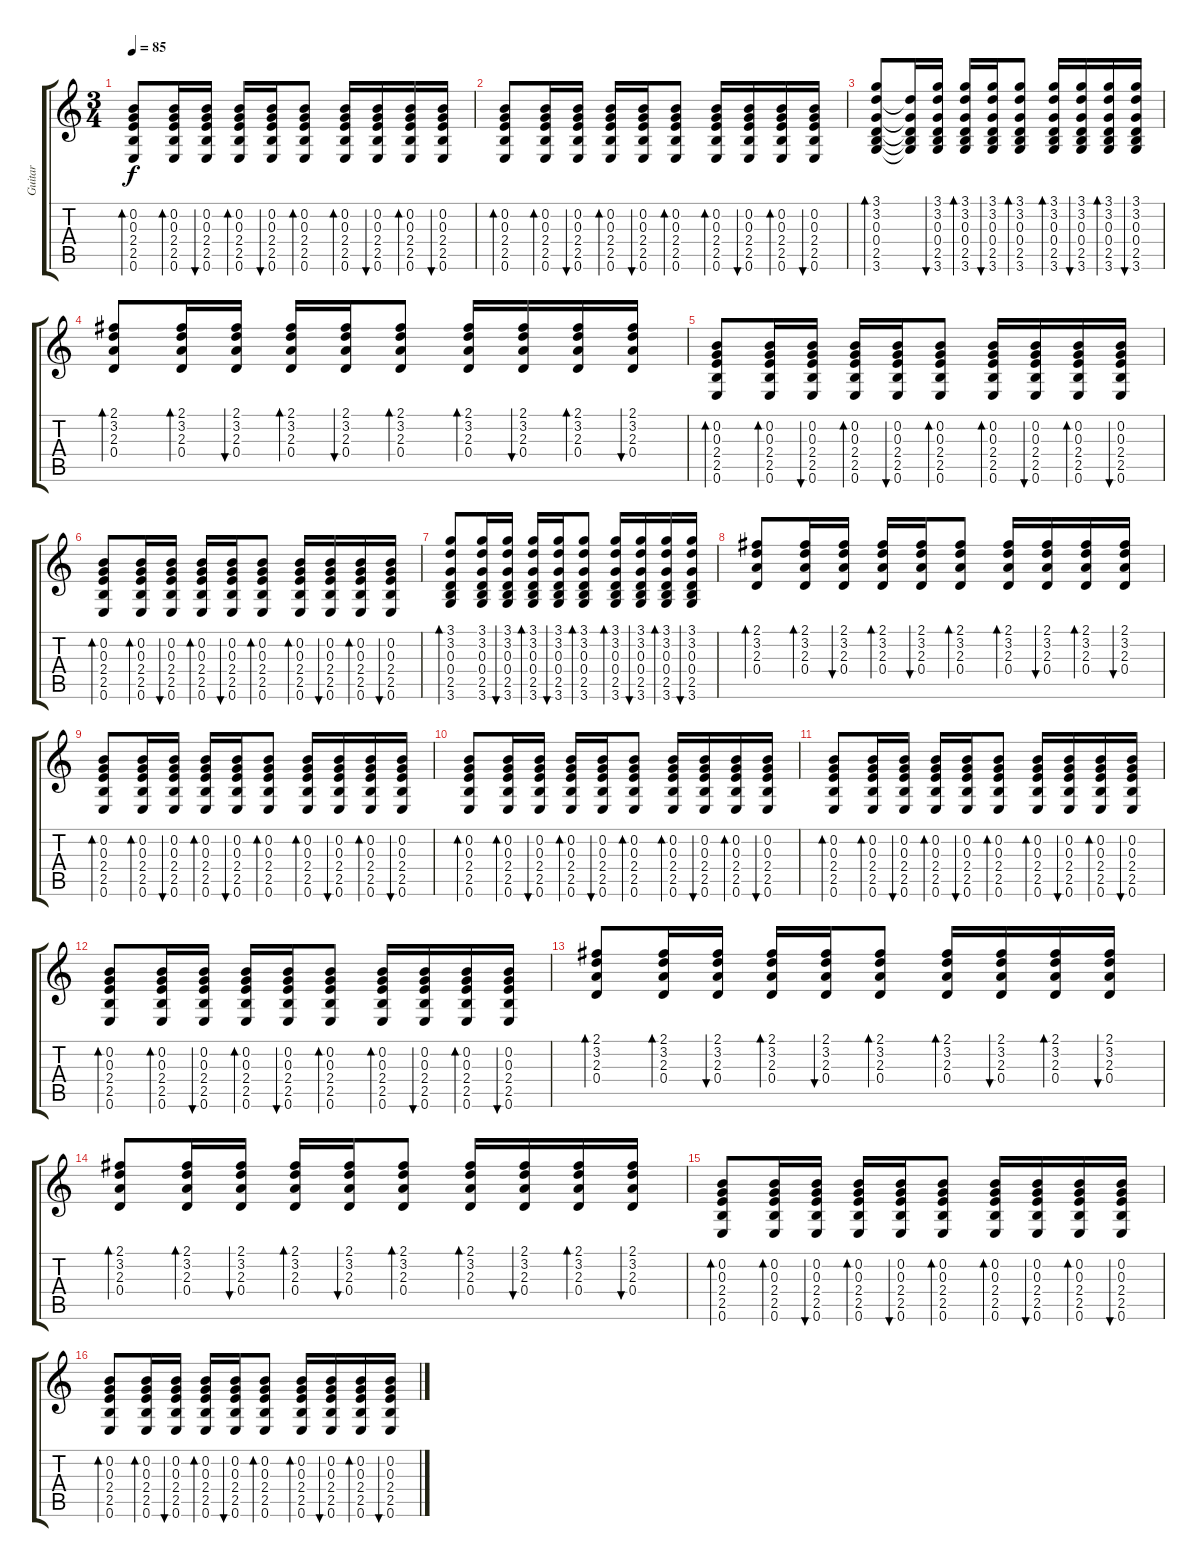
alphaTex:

\track ("Guitar" "Guitar") {instrument acousticguitarsteel}
\staff {score tabs}
\tuning (E4 B3 G3 D3 A2 E2) {hide}
\ts (3 4)
\tempo 85
\clef g2
\ks c
(0.2 0.3 2.4 2.5 0.6).8{bd 30 dy f} (0.2 0.3 2.4 2.5 0.6).16{bd 30} (0.2 0.3 2.4 2.5 0.6).16{bu 30} (0.2 0.3 2.4 2.5 0.6).16{bd 30} (0.2 0.3 2.4 2.5 0.6).16{bu 30} (0.2 0.3 2.4 2.5 0.6).8{bd 30} (0.2 0.3 2.4 2.5 0.6).16{bd 30} (0.2 0.3 2.4 2.5 0.6).16{bu 30} (0.2 0.3 2.4 2.5 0.6).16{bd 30} (0.2 0.3 2.4 2.5 0.6).16{bu 30} |
(0.2 0.3 2.4 2.5 0.6).8{bd 30} (0.2 0.3 2.4 2.5 0.6).16{bd 30} (0.2 0.3 2.4 2.5 0.6).16{bu 30} (0.2 0.3 2.4 2.5 0.6).16{bd 30} (0.2 0.3 2.4 2.5 0.6).16{bu 30} (0.2 0.3 2.4 2.5 0.6).8{bd 30} (0.2 0.3 2.4 2.5 0.6).16{bd 30} (0.2 0.3 2.4 2.5 0.6).16{bu 30} (0.2 0.3 2.4 2.5 0.6).16{bd 30} (0.2 0.3 2.4 2.5 0.6).16{bu 30} |
(3.1 3.2 0.3 0.4 2.5 3.6).8{bd 30} (3.2{t} 0.3{t} 0.4{t} 2.5{t} 3.6{t}).16 (3.1 3.2 0.3 0.4 2.5 3.6).16{bu 30} (3.1 3.2 0.3 0.4 2.5 3.6).16{bd 30} (3.1 3.2 0.3 0.4 2.5 3.6).16{bu 30} (3.1 3.2 0.3 0.4 2.5 3.6).8{bd 30} (3.1 3.2 0.3 0.4 2.5 3.6).16{bd 30} (3.1 3.2 0.3 0.4 2.5 3.6).16{bu 30} (3.1 3.2 0.3 0.4 2.5 3.6).16{bd 30} (3.1 3.2 0.3 0.4 2.5 3.6).16{bu 30} |
(2.1 3.2 2.3 0.4).8{bd 30} (2.1 3.2 2.3 0.4).16{bd 30} (2.1 3.2 2.3 0.4).16{bu 30} (2.1 3.2 2.3 0.4).16{bd 30} (2.1 3.2 2.3 0.4).16{bu 30} (2.1 3.2 2.3 0.4).8{bd 30} (2.1 3.2 2.3 0.4).16{bd 30} (2.1 3.2 2.3 0.4).16{bu 30} (2.1 3.2 2.3 0.4).16{bd 30} (2.1 3.2 2.3 0.4).16{bu 30} |
(0.2 0.3 2.4 2.5 0.6).8{bd 30} (0.2 0.3 2.4 2.5 0.6).16{bd 30} (0.2 0.3 2.4 2.5 0.6).16{bu 30} (0.2 0.3 2.4 2.5 0.6).16{bd 30} (0.2 0.3 2.4 2.5 0.6).16{bu 30} (0.2 0.3 2.4 2.5 0.6).8{bd 30} (0.2 0.3 2.4 2.5 0.6).16{bd 30} (0.2 0.3 2.4 2.5 0.6).16{bu 30} (0.2 0.3 2.4 2.5 0.6).16{bd 30} (0.2 0.3 2.4 2.5 0.6).16{bu 30} |
(0.2 0.3 2.4 2.5 0.6).8{bd 30} (0.2 0.3 2.4 2.5 0.6).16{bd 30} (0.2 0.3 2.4 2.5 0.6).16{bu 30} (0.2 0.3 2.4 2.5 0.6).16{bd 30} (0.2 0.3 2.4 2.5 0.6).16{bu 30} (0.2 0.3 2.4 2.5 0.6).8{bd 30} (0.2 0.3 2.4 2.5 0.6).16{bd 30} (0.2 0.3 2.4 2.5 0.6).16{bu 30} (0.2 0.3 2.4 2.5 0.6).16{bd 30} (0.2 0.3 2.4 2.5 0.6).16{bu 30} |
(3.1 3.2 0.3 0.4 2.5 3.6).8{bd 30} (3.1 3.2 0.3 0.4 2.5 3.6).16 (3.1 3.2 0.3 0.4 2.5 3.6).16{bu 30} (3.1 3.2 0.3 0.4 2.5 3.6).16{bd 30} (3.1 3.2 0.3 0.4 2.5 3.6).16{bu 30} (3.1 3.2 0.3 0.4 2.5 3.6).8{bd 30} (3.1 3.2 0.3 0.4 2.5 3.6).16{bd 30} (3.1 3.2 0.3 0.4 2.5 3.6).16{bu 30} (3.1 3.2 0.3 0.4 2.5 3.6).16{bd 30} (3.1 3.2 0.3 0.4 2.5 3.6).16{bu 30} |
(2.1 3.2 2.3 0.4).8{bd 30} (2.1 3.2 2.3 0.4).16{bd 30} (2.1 3.2 2.3 0.4).16{bu 30} (2.1 3.2 2.3 0.4).16{bd 30} (2.1 3.2 2.3 0.4).16{bu 30} (2.1 3.2 2.3 0.4).8{bd 30} (2.1 3.2 2.3 0.4).16{bd 30} (2.1 3.2 2.3 0.4).16{bu 30} (2.1 3.2 2.3 0.4).16{bd 30} (2.1 3.2 2.3 0.4).16{bu 30} |
(0.2 0.3 2.4 2.5 0.6).8{bd 30} (0.2 0.3 2.4 2.5 0.6).16{bd 30} (0.2 0.3 2.4 2.5 0.6).16{bu 30} (0.2 0.3 2.4 2.5 0.6).16{bd 30} (0.2 0.3 2.4 2.5 0.6).16{bu 30} (0.2 0.3 2.4 2.5 0.6).8{bd 30} (0.2 0.3 2.4 2.5 0.6).16{bd 30} (0.2 0.3 2.4 2.5 0.6).16{bu 30} (0.2 0.3 2.4 2.5 0.6).16{bd 30} (0.2 0.3 2.4 2.5 0.6).16{bu 30} |
(0.2 0.3 2.4 2.5 0.6).8{bd 30} (0.2 0.3 2.4 2.5 0.6).16{bd 30} (0.2 0.3 2.4 2.5 0.6).16{bu 30} (0.2 0.3 2.4 2.5 0.6).16{bd 30} (0.2 0.3 2.4 2.5 0.6).16{bu 30} (0.2 0.3 2.4 2.5 0.6).8{bd 30} (0.2 0.3 2.4 2.5 0.6).16{bd 30} (0.2 0.3 2.4 2.5 0.6).16{bu 30} (0.2 0.3 2.4 2.5 0.6).16{bd 30} (0.2 0.3 2.4 2.5 0.6).16{bu 30} |
(0.2 0.3 2.4 2.5 0.6).8{bd 30 volume 11} (0.2 0.3 2.4 2.5 0.6).16{bd 30} (0.2 0.3 2.4 2.5 0.6).16{bu 30} (0.2 0.3 2.4 2.5 0.6).16{bd 30} (0.2 0.3 2.4 2.5 0.6).16{bu 30} (0.2 0.3 2.4 2.5 0.6).8{bd 30} (0.2 0.3 2.4 2.5 0.6).16{bd 30} (0.2 0.3 2.4 2.5 0.6).16{bu 30} (0.2 0.3 2.4 2.5 0.6).16{bd 30} (0.2 0.3 2.4 2.5 0.6).16{bu 30} |
(0.2 0.3 2.4 2.5 0.6).8{bd 30} (0.2 0.3 2.4 2.5 0.6).16{bd 30} (0.2 0.3 2.4 2.5 0.6).16{bu 30} (0.2 0.3 2.4 2.5 0.6).16{bd 30} (0.2 0.3 2.4 2.5 0.6).16{bu 30} (0.2 0.3 2.4 2.5 0.6).8{bd 30} (0.2 0.3 2.4 2.5 0.6).16{bd 30} (0.2 0.3 2.4 2.5 0.6).16{bu 30} (0.2 0.3 2.4 2.5 0.6).16{bd 30} (0.2 0.3 2.4 2.5 0.6).16{bu 30} |
(2.1 3.2 2.3 0.4).8{bd 30} (2.1 3.2 2.3 0.4).16{bd 30} (2.1 3.2 2.3 0.4).16{bu 30} (2.1 3.2 2.3 0.4).16{bd 30} (2.1 3.2 2.3 0.4).16{bu 30} (2.1 3.2 2.3 0.4).8{bd 30} (2.1 3.2 2.3 0.4).16{bd 30} (2.1 3.2 2.3 0.4).16{bu 30} (2.1 3.2 2.3 0.4).16{bd 30} (2.1 3.2 2.3 0.4).16{bu 30} |
(2.1 3.2 2.3 0.4).8{bd 30} (2.1 3.2 2.3 0.4).16{bd 30} (2.1 3.2 2.3 0.4).16{bu 30} (2.1 3.2 2.3 0.4).16{bd 30} (2.1 3.2 2.3 0.4).16{bu 30} (2.1 3.2 2.3 0.4).8{bd 30} (2.1 3.2 2.3 0.4).16{bd 30} (2.1 3.2 2.3 0.4).16{bu 30} (2.1 3.2 2.3 0.4).16{bd 30} (2.1 3.2 2.3 0.4).16{bu 30} |
(0.2 0.3 2.4 2.5 0.6).8{bd 30} (0.2 0.3 2.4 2.5 0.6).16{bd 30} (0.2 0.3 2.4 2.5 0.6).16{bu 30} (0.2 0.3 2.4 2.5 0.6).16{bd 30} (0.2 0.3 2.4 2.5 0.6).16{bu 30} (0.2 0.3 2.4 2.5 0.6).8{bd 30} (0.2 0.3 2.4 2.5 0.6).16{bd 30} (0.2 0.3 2.4 2.5 0.6).16{bu 30} (0.2 0.3 2.4 2.5 0.6).16{bd 30} (0.2 0.3 2.4 2.5 0.6).16{bu 30} |
(0.2 0.3 2.4 2.5 0.6).8{bd 30} (0.2 0.3 2.4 2.5 0.6).16{bd 30} (0.2 0.3 2.4 2.5 0.6).16{bu 30} (0.2 0.3 2.4 2.5 0.6).16{bd 30} (0.2 0.3 2.4 2.5 0.6).16{bu 30} (0.2 0.3 2.4 2.5 0.6).8{bd 30} (0.2 0.3 2.4 2.5 0.6).16{bd 30} (0.2 0.3 2.4 2.5 0.6).16{bu 30} (0.2 0.3 2.4 2.5 0.6).16{bd 30} (0.2 0.3 2.4 2.5 0.6).16{bu 30}
